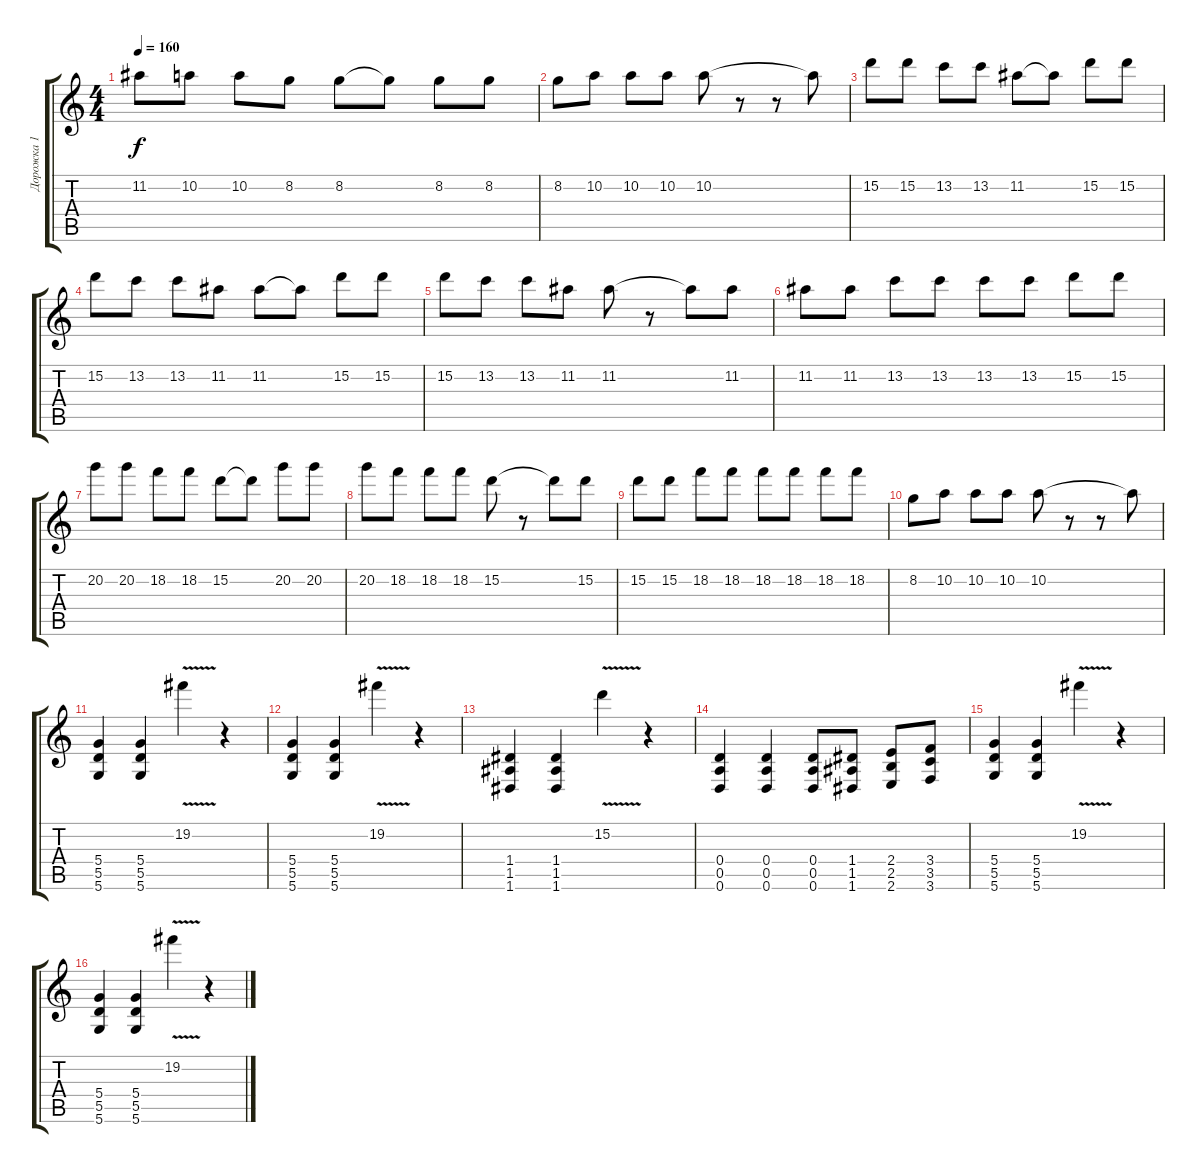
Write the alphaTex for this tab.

\track ("Дорожка 1" "Дорожка 1") {instrument distortionguitar}
\staff {score tabs}
\tuning (E4 B3 G3 D3 A2 D2) {hide}
\ts (4 4)
\tempo 160
\clef g2
\ks c
11.2.8{dy f} 10.2.8 10.2.8 8.2.8 8.2.8 8.2{t}.8 8.2.8 8.2.8 |
8.2.8 10.2.8 10.2.8 10.2.8 10.2.8 r.8 r.8 10.2{t}.8 |
15.2.8 15.2.8 13.2.8 13.2.8 11.2.8 11.2{t}.8 15.2.8 15.2.8 |
15.2.8 13.2.8 13.2.8 11.2.8 11.2.8 11.2{t}.8 15.2.8 15.2.8 |
15.2.8 13.2.8 13.2.8 11.2.8 11.2.8 r.8 11.2{t}.8 11.2.8 |
11.2.8 11.2.8 13.2.8 13.2.8 13.2.8 13.2.8 15.2.8 15.2.8 |
20.2.8 20.2.8 18.2.8 18.2.8 15.2.8 15.2{t}.8 20.2.8 20.2.8 |
20.2.8 18.2.8 18.2.8 18.2.8 15.2.8 r.8 15.2{t}.8 15.2.8 |
15.2.8 15.2.8 18.2.8 18.2.8 18.2.8 18.2.8 18.2.8 18.2.8 |
8.2.8 10.2.8 10.2.8 10.2.8 10.2.8 r.8 r.8 10.2{t}.8 |
(5.4 5.5 5.6).4 (5.4 5.5 5.6).4 19.2{v}.4 r.4 |
(5.4 5.5 5.6).4 (5.4 5.5 5.6).4 19.2{v}.4 r.4 |
(1.4 1.5 1.6).4 (1.4 1.5 1.6).4 15.2{v}.4 r.4 |
(0.4 0.5 0.6).4 (0.4 0.5 0.6).4 (0.4 0.5 0.6).8 (1.4 1.5 1.6).8 (2.4 2.5 2.6).8 (3.4 3.5 3.6).8 |
(5.4 5.5 5.6).4 (5.4 5.5 5.6).4 19.2{v}.4 r.4 |
(5.4 5.5 5.6).4 (5.4 5.5 5.6).4 19.2{v}.4 r.4
